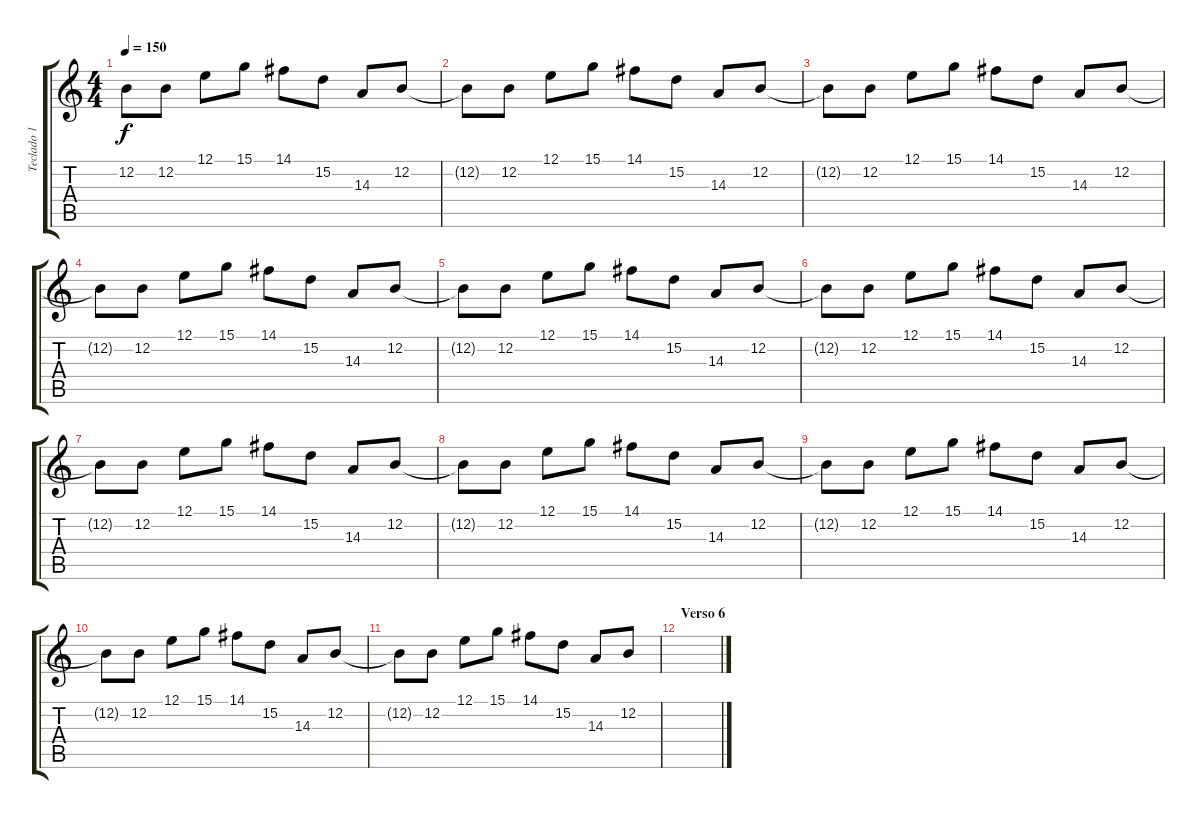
\track ("Teclado 1" "Teclado 1") {instrument acousticgrandpiano}
\staff {score tabs}
\tuning (E4 B3 G3 D3 A2 E2) {hide}
\ts (4 4)
\tempo 150
\clef g2
\ks c
12.2{t}.8{dy f} 12.2.8 12.1.8 15.1.8 14.1.8 15.2.8 14.3.8 12.2.8 |
12.2{t}.8 12.2.8 12.1.8 15.1.8 14.1.8 15.2.8 14.3.8 12.2.8 |
12.2{t}.8 12.2.8 12.1.8 15.1.8 14.1.8 15.2.8 14.3.8 12.2.8 |
12.2{t}.8 12.2.8 12.1.8 15.1.8 14.1.8 15.2.8 14.3.8 12.2.8 |
12.2{t}.8 12.2.8 12.1.8 15.1.8 14.1.8 15.2.8 14.3.8 12.2.8 |
12.2{t}.8 12.2.8 12.1.8 15.1.8 14.1.8 15.2.8 14.3.8 12.2.8 |
12.2{t}.8 12.2.8 12.1.8 15.1.8 14.1.8 15.2.8 14.3.8 12.2.8 |
12.2{t}.8 12.2.8 12.1.8 15.1.8 14.1.8 15.2.8 14.3.8 12.2.8 |
12.2{t}.8 12.2.8 12.1.8 15.1.8 14.1.8 15.2.8 14.3.8 12.2.8 |
12.2{t}.8 12.2.8 12.1.8 15.1.8 14.1.8 15.2.8 14.3.8 12.2.8 |
12.2{t}.8 12.2.8 12.1.8 15.1.8 14.1.8 15.2.8 14.3.8 12.2.8 |
\section ("" "Verso 6")
